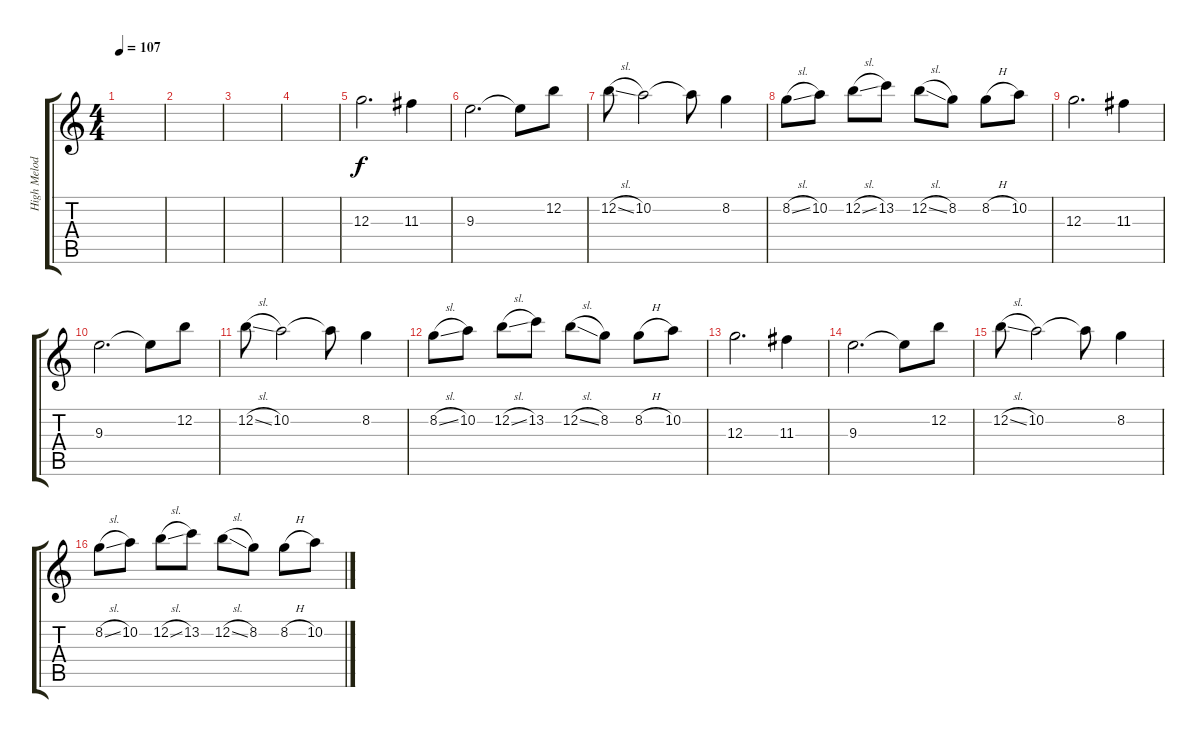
\track ("High Melody Guitar" "High Melod") {instrument electricguitarclean}
\staff {score tabs}
\tuning (E4 B3 G3 D3 A2 E2) {hide}
\ts (4 4)
\tempo 107
\clef g2
\ks c
|
|
|
|
12.3.2{d} 11.3.4 |
9.3.2{d} 9.3{t}.8 12.2.8 |
12.2{sl}.8 10.2.2 10.2{t}.8 8.2.4 |
8.2{sl}.8 10.2.8 12.2{sl}.8 13.2.8 12.2{sl}.8 8.2.8 8.2{h}.8 10.2.8 |
12.3.2{d} 11.3.4 |
9.3.2{d} 9.3{t}.8 12.2.8 |
12.2{sl}.8 10.2.2 10.2{t}.8 8.2.4 |
8.2{sl}.8 10.2.8 12.2{sl}.8 13.2.8 12.2{sl}.8 8.2.8 8.2{h}.8 10.2.8 |
12.3.2{d} 11.3.4 |
9.3.2{d} 9.3{t}.8 12.2.8 |
12.2{sl}.8 10.2.2 10.2{t}.8 8.2.4 |
8.2{sl}.8 10.2.8 12.2{sl}.8 13.2.8 12.2{sl}.8 8.2.8 8.2{h}.8 10.2.8
